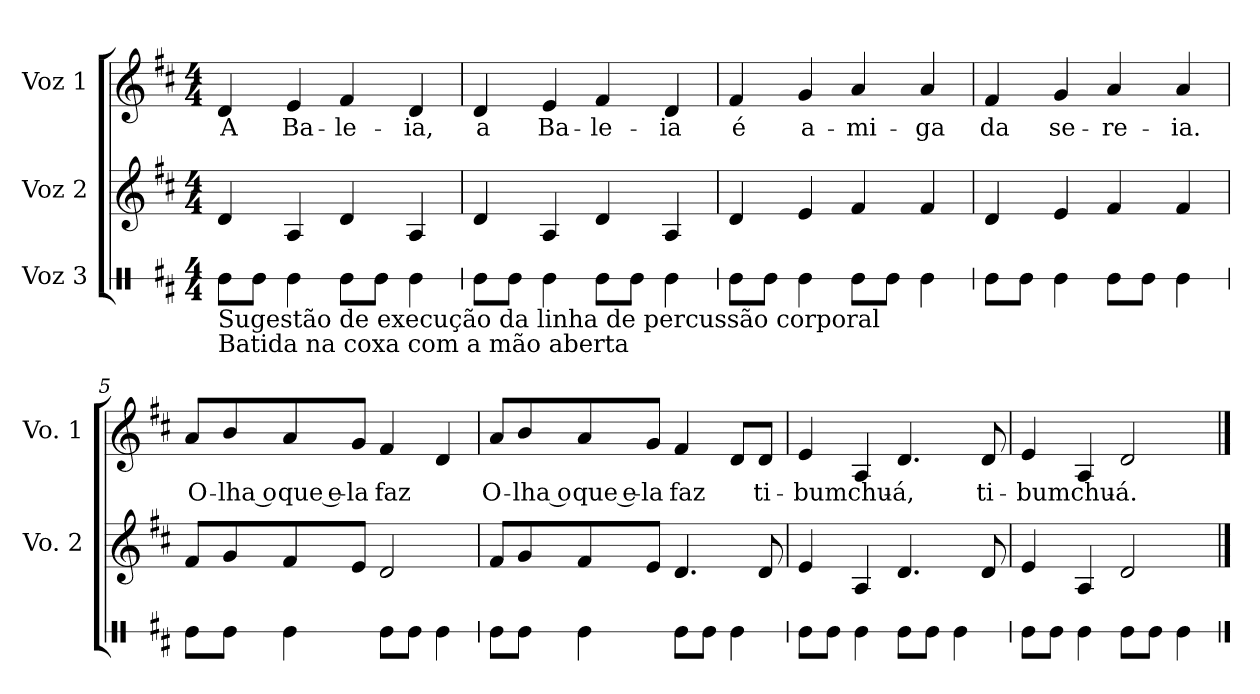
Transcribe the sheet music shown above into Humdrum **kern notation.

**kern	**kern	**kern	**text
*part3	*part2	*part1	*part1
*staff3	*staff2	*staff1	*staff1
*I"Voz 3	*I"Voz 2	*I"Voz 1	*
*	*I'Vo. 2	*I'Vo. 1	*
*stria1	*	*	*
*clefX	*clefG2	*clefG2	*
*k[f#c#]	*k[f#c#]	*k[f#c#]	*
*M4/4	*M4/4	*M4/4	*
*MM100	*MM100	*MM100	*
=1	=1	=1	=1
!LO:TX:b:t=Sugestão de execução da linha de percussão corporal	!	!	!
!LO:TX:b:t=Batida na coxa com a mão aberta	!	!	!
!	!	!	!LO:LY:b
8Re\L	4d/	4d/	A
8Re\J	.	.	.
!	!	!	!LO:LY:b
4Re\	4A/	4e/	Ba-
!	!	!	!LO:LY:b
8Re\L	4d/	4f#/	-le-
8Re\J	.	.	.
!	!	!	!LO:LY:b
4Re\	4A/	4d/	-ia,
=2	=2	=2	=2
!	!	!	!LO:LY:b
8Re\L	4d/	4d/	a
8Re\J	.	.	.
!	!	!	!LO:LY:b
4Re\	4A/	4e/	Ba-
!	!	!	!LO:LY:b
8Re\L	4d/	4f#/	-le-
8Re\J	.	.	.
!	!	!	!LO:LY:b
4Re\	4A/	4d/	-ia
=3	=3	=3	=3
!	!	!	!LO:LY:b
8Re\L	4d/	4f#/	é
8Re\J	.	.	.
!	!	!	!LO:LY:b
4Re\	4e/	4g/	a-
!	!	!	!LO:LY:b
8Re\L	4f#/	4a/	-mi-
8Re\J	.	.	.
!	!	!	!LO:LY:b
4Re\	4f#/	4a/	-ga
=4	=4	=4	=4
!	!	!	!LO:LY:b
8Re\L	4d/	4f#/	da
8Re\J	.	.	.
!	!	!	!LO:LY:b
4Re\	4e/	4g/	se-
!	!	!	!LO:LY:b
8Re\L	4f#/	4a/	-re-
8Re\J	.	.	.
!	!	!	!LO:LY:b
4Re\	4f#/	4a/	-ia.
!!LO:LB:g=z
=5	=5	=5	=5
!	!	!	!LO:LY:b
8Re\L	8f#/L	8a/L	O-
!	!	!	!LO:LY:b
8Re\J	8g/	8b/	-lha o
!	!	!	!LO:LY:b
4Re\	8f#/	8a/	que e-
!	!	!	!LO:LY:b
.	8e/J	8g/J	-la
!	!	!	!LO:LY:b
8Re\L	2d/	4f#/	faz
8Re\J	.	.	.
4Re\	.	4d/	.
=6	=6	=6	=6
!	!	!	!LO:LY:b
8Re\L	8f#/L	8a/L	O-
!	!	!	!LO:LY:b
8Re\J	8g/	8b/	-lha o
!	!	!	!LO:LY:b
4Re\	8f#/	8a/	que e-
!	!	!	!LO:LY:b
.	8e/J	8g/J	-la
!	!	!	!LO:LY:b
8Re\L	4.d/	4f#/	faz
8Re\J	.	.	.
4Re\	.	8d/L	.
!	!	!	!LO:LY:b
.	8d/	8d/J	ti-
=7	=7	=7	=7
!	!	!	!LO:LY:b
8Re\L	4e/	4e/	-bum
8Re\J	.	.	.
!	!	!	!LO:LY:b
4Re\	4A/	4A/	chu-
!	!	!	!LO:LY:b
8Re\L	4.d/	4.d/	-á,
8Re\J	.	.	.
4Re\	.	.	.
!	!	!	!LO:LY:b
.	8d/	8d/	ti-
=8	=8	=8	=8
!	!	!	!LO:LY:b
8Re\L	4e/	4e/	-bum
8Re\J	.	.	.
!	!	!	!LO:LY:b
4Re\	4A/	4A/	chu-
!	!	!	!LO:LY:b
8Re\L	2d/	2d/	-á.
8Re\J	.	.	.
4Re\	.	.	.
==	==	==	==
*-	*-	*-	*-
